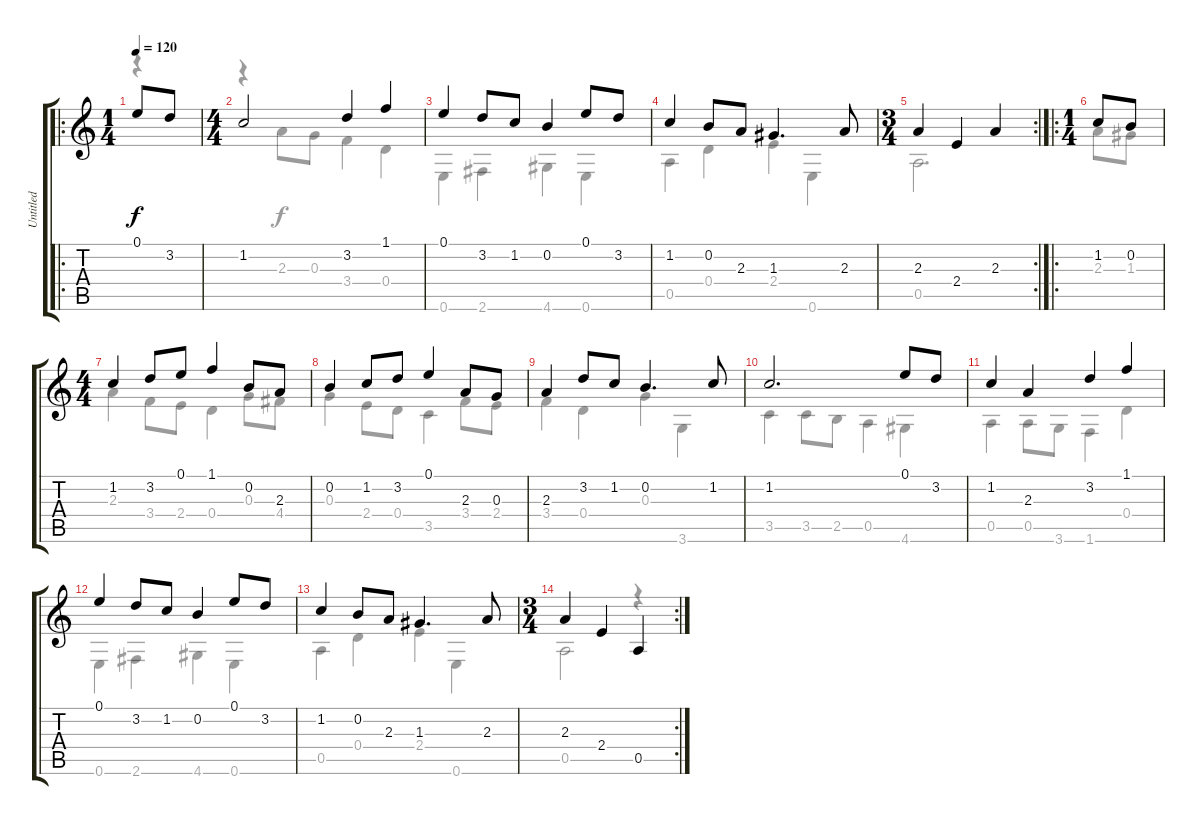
\track ("Untitled" "Untitled") {instrument acousticguitarnylon}
\staff {score tabs}
\tuning (E4 B3 G3 D3 A2 E2) {hide}
\voice
\ro
\ts (1 4)
\tempo 120
\clef g2
\ks c
0.1.8{dy f instrument acousticguitarnylon} 3.2.8 |
\ts (4 4)
1.2.2 3.2.4 1.1.4 |
0.1.4 3.2.8 1.2.8 0.2.4 0.1.8 3.2.8 |
1.2.4 0.2.8 2.3.8 1.3.4{d} 2.3.8 |
\rc 2
\ts (3 4)
2.3.4 2.4.4 2.3.4 |
\ro
\ts (1 4)
1.2.8 0.2.8 |
\ts (4 4)
1.2.4 3.2.8 0.1.8 1.1.4 0.2.8 2.3.8 |
0.2.4 1.2.8 3.2.8 0.1.4 2.3.8 0.3.8 |
2.3.4 3.2.8 1.2.8 0.2.4{d} 1.2.8 |
1.2.2{d} 0.1.8 3.2.8 |
1.2.4 2.3.4 3.2.4 1.1.4 |
0.1.4 3.2.8 1.2.8 0.2.4 0.1.8 3.2.8 |
1.2.4 0.2.8 2.3.8 1.3.4{d} 2.3.8 |
\rc 2
\ts (3 4)
2.3.4 2.4.4 0.5.4
\voice
\clef g2
\ottava regular
\simile none
\ks c
r.4{dy f} |
r.4 2.3.8 0.3.8 3.4.4 0.4.4 |
0.6.4 2.6.4 4.6.4 0.6.4 |
0.5.4 0.4.4 2.4.4 0.6.4 |
0.5.2{d} |
2.3.8 1.3.8 |
2.3.4 3.4.8 2.4.8 0.4.4 0.3.8 4.4.8 |
0.3.4 2.4.8 0.4.8 3.5.4 3.4.8 2.4.8 |
3.4.4 0.4.4 0.3.4 3.6.4 |
3.5.4 3.5.8 2.5.8 0.5.4 4.6.4 |
0.5.4 0.5.8 3.6.8 1.6.4 0.4.4 |
0.6.4 2.6.4 4.6.4 0.6.4 |
0.5.4 0.4.4 2.4.4 0.6.4 |
0.5.2 r.4
